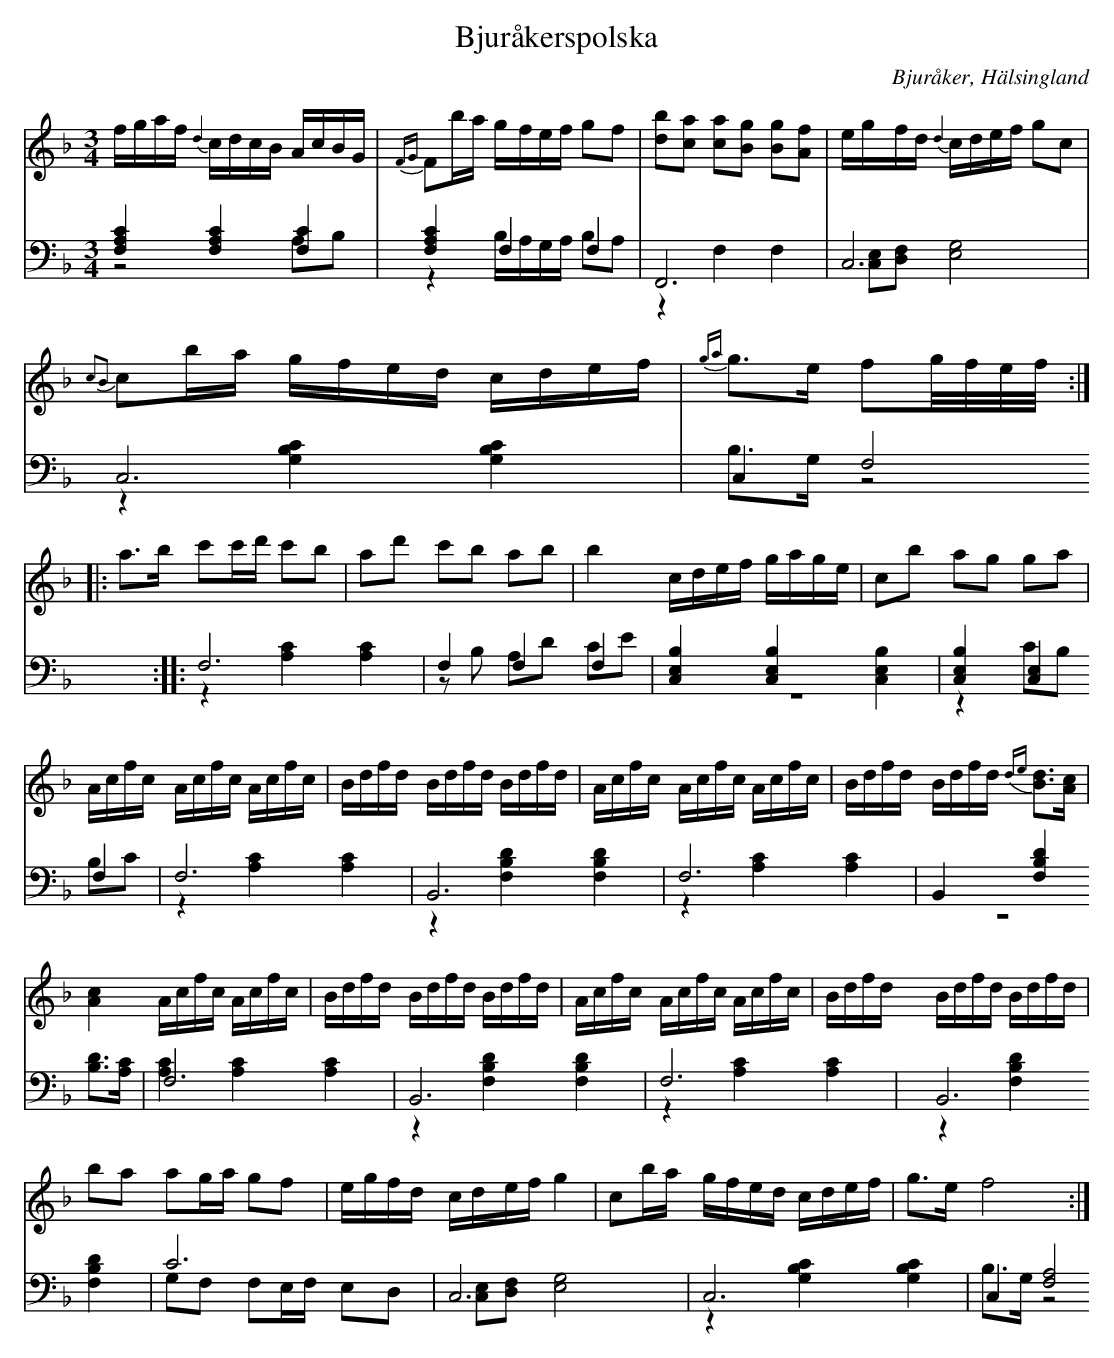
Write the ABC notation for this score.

X:1
T: Bjuråkerspolska
O: Bjuråker, Hälsingland
M: 3/4
L: 1/16
K: F
V:1
V:2
V:3 merge
V:1
fgaf {d2}cdcB AcBG|{FG}F2ba gfef g2f2|[d2b2][c2a2] [c2a2][B2g2] [B2g2][A2f2] |egfd {d2}cdef g2c2|
{c2B2}c2ba gfed cdef|{ga}g2>e2 f2g/f/e/f/:|
|:a2>b2 c'2c'd' c'2b2|a2d'2 c'2b2 a2b2|b4 cdef gage|c2b2 a2g2 g2a2|
Acfc Acfc Acfc|Bdfd Bdfd Bdfd|Acfc Acfc Acfc|Bdfd Bdfd {de}[B2d2]>[A2c2]|
[A4c4] Acfc Acfc|Bdfd Bdfd Bdfd|Acfc Acfc Acfc|Bdfd Bdfd Bdfd|
b2a2 a2ga g2f2|egfd cdef g4|c2ba gfed cdef|g2>e2 f8:|
V:2 clef=bass
[F,4A,4C4] [F,4A,4C4] [F,4C4]|[F,4A,4C4] F,4 F,4|F,,12|C,12|
C,12|C,4 F,8:|
|:F,12|F,4 F,4 F,4|[C,4E,4B,4] [C,4E,4B,4] [C,4E,4B,4]|[C,4E,4B,4] [C,4E,4] F,4|
F,12|B,,12|F,12|B,,4 [F,4B,4D4] [B,2D2]>[A,2C2]|
F,12|B,,12|F,12|B,,12|
C12|C,12|C,12|C,4 [F,8A,8]:|
V:3 clef=bass
z8 A,2B,2|z4 B,A,G,A, B,2A,2|z4 F,4 F,4|[C,2E,2][D,2F,2] [E,8G,8]|
z4 [G,4B,4C4] [G,4B,4C4]|B,2>G,2 z8:|
|:z4 [A,4C4] [A,4C4]|z2B,2 A,2D2 C2E2|z12|z4 C2B,2 B,2C2|
z4 [A,4C4] [A,4C4]|z4 [F,4B,4D4] [F,4B,4D4]|z4 [A,4C4] [A,4C4]|z12|
[A,4C4] [A,4C4] [A,4C4]|z4 [F,4B,4D4] [F,4B,4D4]|z4 [A,4C4] [A,4C4]|
|z4 [F,4B,4D4] [F,4B,4D4]|G,2F,2 F,2E,F, E,2D,2|[C,2E,2][D,2F,2] [E,8G,8]|z4 [G,4B,4C4] [G,4B,4C4]|B,2>G,2 z8:|
